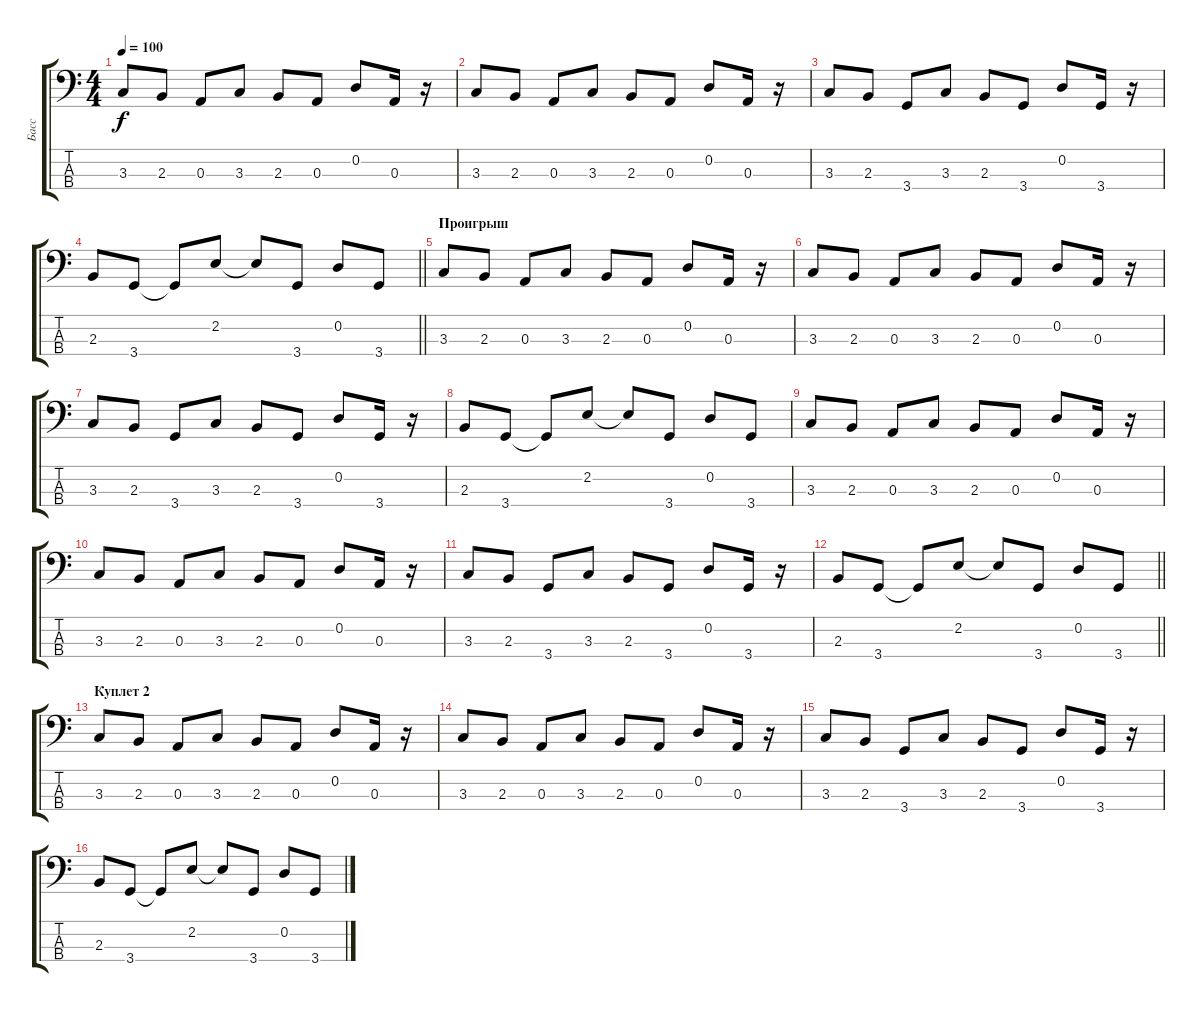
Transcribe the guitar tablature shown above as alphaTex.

\track ("Басс" "Басс") {instrument electricbasspick}
\staff {score tabs}
\tuning (G2 D2 A1 E1) {hide}
\ts (4 4)
\tempo 100
\clef f4
\ks c
3.3.8{dy f} 2.3.8 0.3.8 3.3.8 2.3.8 0.3.8 0.2.8 0.3.16 r.16 |
3.3.8 2.3.8 0.3.8 3.3.8 2.3.8 0.3.8 0.2.8 0.3.16 r.16 |
3.3.8 2.3.8 3.4.8 3.3.8 2.3.8 3.4.8 0.2.8 3.4.16 r.16 |
\barLineRight lightlight
2.3.8 3.4.8 3.4{t}.8 2.2.8 2.2{t}.8 3.4.8 0.2.8 3.4.8 |
\section ("" "Проигрыш")
3.3.8 2.3.8 0.3.8 3.3.8 2.3.8 0.3.8 0.2.8 0.3.16 r.16 |
3.3.8 2.3.8 0.3.8 3.3.8 2.3.8 0.3.8 0.2.8 0.3.16 r.16 |
3.3.8 2.3.8 3.4.8 3.3.8 2.3.8 3.4.8 0.2.8 3.4.16 r.16 |
2.3.8 3.4.8 3.4{t}.8 2.2.8 2.2{t}.8 3.4.8 0.2.8 3.4.8 |
3.3.8 2.3.8 0.3.8 3.3.8 2.3.8 0.3.8 0.2.8 0.3.16 r.16 |
3.3.8 2.3.8 0.3.8 3.3.8 2.3.8 0.3.8 0.2.8 0.3.16 r.16 |
3.3.8 2.3.8 3.4.8 3.3.8 2.3.8 3.4.8 0.2.8 3.4.16 r.16 |
\barLineRight lightlight
2.3.8 3.4.8 3.4{t}.8 2.2.8 2.2{t}.8 3.4.8 0.2.8 3.4.8 |
\section ("" "Куплет 2")
3.3.8 2.3.8 0.3.8 3.3.8 2.3.8 0.3.8 0.2.8 0.3.16 r.16 |
3.3.8 2.3.8 0.3.8 3.3.8 2.3.8 0.3.8 0.2.8 0.3.16 r.16 |
3.3.8 2.3.8 3.4.8 3.3.8 2.3.8 3.4.8 0.2.8 3.4.16 r.16 |
2.3.8 3.4.8 3.4{t}.8 2.2.8 2.2{t}.8 3.4.8 0.2.8 3.4.8
